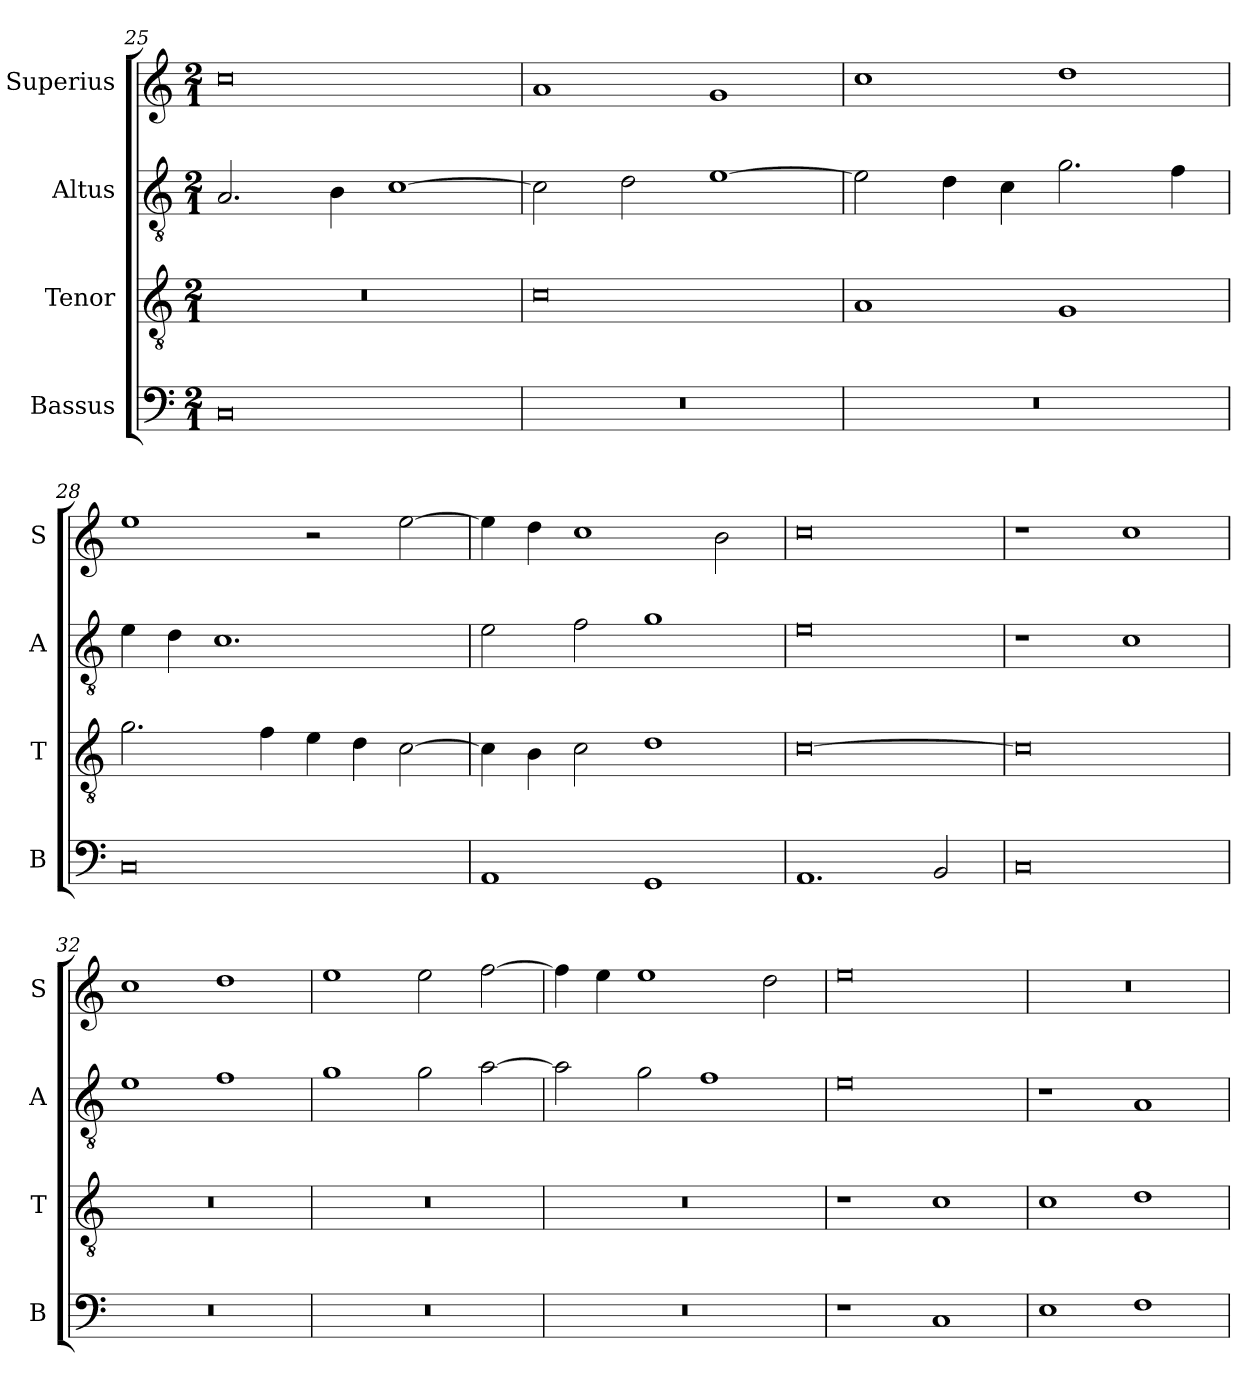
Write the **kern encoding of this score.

**kern	**kern	**kern	**kern
*part4	*part3	*part2	*part1
*staff4	*staff3	*staff2	*staff1
*I"Bassus	*I"Tenor	*I"Altus	*I"Superius
*I'B	*I'T	*I'A	*I'S
*clefF4	*clefGv2	*clefGv2	*clefG2
*k[]	*k[]	*k[]	*k[]
*M2/1	*M2/1	*M2/1	*M2/1
=25	=25	=25	=25
0C	0r	2.A/	0cc
.	.	4B\	.
.	.	[1c	.
=26	=26	=26	=26
0r	0c	2c\]	1a
.	.	2d\	.
.	.	[1e	1g
=27	=27	=27	=27
0r	1A	2e\]	1cc
.	.	4d\	.
.	.	4c\	.
.	1G	2.g\	1dd
.	.	4f\	.
=28	=28	=28	=28
0C	2.g\	4e\	1ee
.	.	4d\	.
.	.	1.c	.
.	4f\	.	.
.	4e\	.	2r
.	4d\	.	.
.	[2c\	.	[2ee\
=29	=29	=29	=29
1AA	4c\]	2e\	4ee\]
.	4B\	.	4dd\
.	2c\	2f\	1cc
1GG	1d	1g	.
.	.	.	2b\
=30	=30	=30	=30
1.AA	[0c	0e	0cc
2BB/	.	.	.
=31	=31	=31	=31
0C	0c]	1r	1r
.	.	1c	1cc
=32	=32	=32	=32
0r	0r	1e	1cc
.	.	1f	1dd
=33	=33	=33	=33
0r	0r	1g	1ee
.	.	2g\	2ee\
.	.	[2a\	[2ff\
=34	=34	=34	=34
0r	0r	2a\]	4ff\]
.	.	.	4ee\
.	.	2g\	1ee
.	.	1f	.
.	.	.	2dd\
=35	=35	=35	=35
1r	1r	0e	0ee
1C	1c	.	.
=36	=36	=36	=36
1E	1c	1r	0r
1F	1d	1A	.
=	=	=	=
*-	*-	*-	*-
